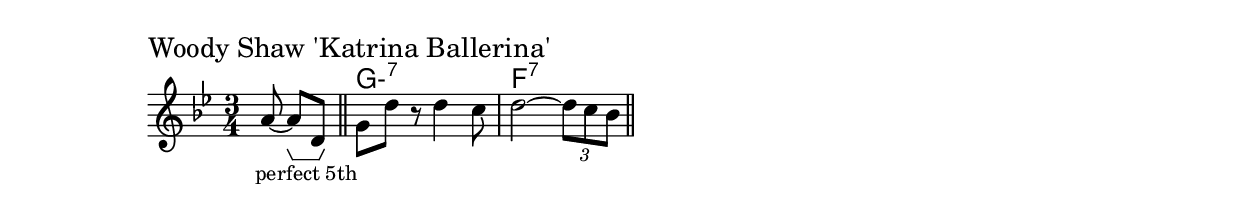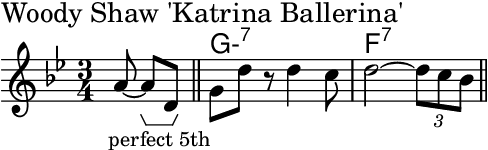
\version "2.24.4"
\language "english"
#(ly:set-option 'crop #t)
\score {
  \midi {
    \tempo 4=140
  }
  \layout {
    \context {
      \Score
      \omit BarNumber
    }
    \context {
      \Voice
      \consists Horizontal_bracket_engraver
    }
  }
  {
    <<
    \chords {
      \set noChordSymbol = ""
      \set minorChordModifier = \markup { "-" }
      \skip \ppp % spacer to set voice volume
      r4. | g2.:min7 | f2.:7
    }
    \new Staff {
      \key bf \major
      \numericTimeSignature
      \time 3/4
      \clef treble
      {
        \sectionLabel "Woody Shaw 'Katrina Ballerina'"
        \relative {
          \skip \ff % spacer to set voice volume
          \partial 4. a'8~ \noBeam
          \once\override HorizontalBracketText.text = "perfect 5th"
          a8 \startGroup d,8 \stopGroup \bar "||"
          g8 d'8 r8 d4 c8 |
          d2~ \tuplet 3/2 { d8 c8 bf8 }
          \bar "||"
        }
      }
    }
    >>
  }
}
